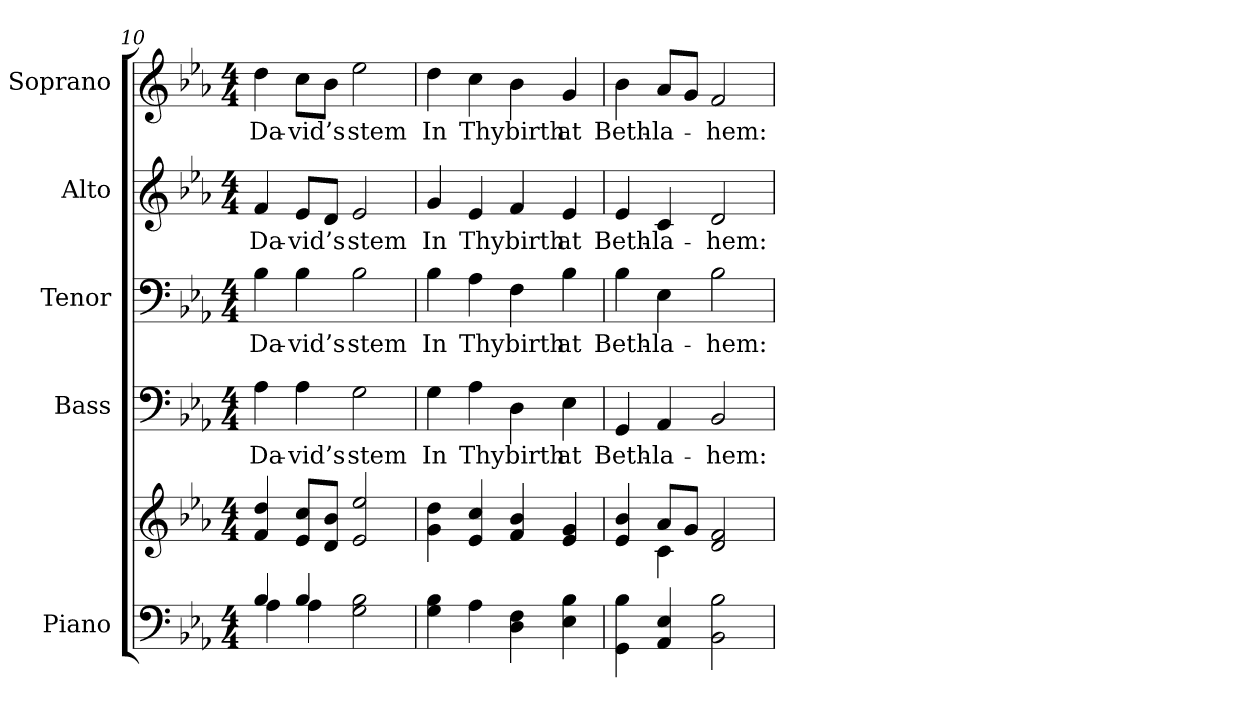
**kern	**kern	**kern	**text	**kern	**text	**kern	**text	**kern	**text
*part5	*part5	*part4	*part4	*part3	*part3	*part2	*part2	*part1	*part1
*staff6	*staff5	*staff4	*staff4	*staff3	*staff3	*staff2	*staff2	*staff1	*staff1
*I"Piano	*	*I"Bass	*	*I"Tenor	*	*I"Alto	*	*I"Soprano	*
*I'Pno.	*	*I'B.	*	*I'T.	*	*I'A.	*	*I'S.	*
!!LO:PB:g=z
*clefF4	*clefG2	*clefF4	*	*clefF4	*	*clefG2	*	*clefG2	*
*k[b-e-a-]	*k[b-e-a-]	*k[b-e-a-]	*	*k[b-e-a-]	*	*k[b-e-a-]	*	*k[b-e-a-]	*
*E-:	*E-:	*E-:	*	*E-:	*	*E-:	*	*E-:	*
*M4/4	*M4/4	*M4/4	*	*M4/4	*	*M4/4	*	*M4/4	*
=10	=10	=10	=10	=10	=10	=10	=10	=10	=10
*^	*	*	*	*	*	*	*	*	*
!	!	!	!	!LO:LY:b:color=#000000	!	!	!	!	!	!
!	!	!	!	!	!	!LO:LY:b:color=#000000	!	!	!	!
!	!	!	!	!	!	!	!	!LO:LY:b:color=#000000	!	!
!	!	!	!	!	!	!	!	!	!	!LO:LY:b:color=#000000
4B-i/	4A-i\	4fi/ 4ddi	4A-i\	Da-	4B-i\	Da-	4fi/	Da-	4ddi\	Da-
!	!	!	!	!LO:LY:b:color=#000000	!	!	!	!	!	!
!	!	!	!	!	!	!LO:LY:b:color=#000000	!	!	!	!
!	!	!	!	!	!	!	!	!LO:LY:b:color=#000000	!	!
!	!	!	!	!	!	!	!	!	!	!LO:LY:b:color=#000000
4B-i/	4A-i\	8e-i/ 8cciL	4A-i\	-vid’s	4B-i\	-vid’s	8e-i/L	-vid’s	8cci\L	-vid’s
.	.	8di/ 8b-iJ	.	.	.	.	8di/J	.	8b-i\J	.
!	!	!	!	!LO:LY:b:color=#000000	!	!	!	!	!	!
!	!	!	!	!	!	!LO:LY:b:color=#000000	!	!	!	!
!	!	!	!	!	!	!	!	!LO:LY:b:color=#000000	!	!
!	!	!	!	!	!	!	!	!	!	!LO:LY:b:color=#000000
2Gi\ 2B-i	2ryy	2e-i/ 2ee-i	2Gi\	stem	2B-i\	stem	2e-i/	stem	2ee-i\	stem
*v	*v	*	*	*	*	*	*	*	*	*
=11	=11	=11	=11	=11	=11	=11	=11	=11	=11
*^	*	*	*	*	*	*	*	*	*
!	!	!	!	!LO:LY:b:color=#000000	!	!	!	!	!	!
*v	*v	*	*	*	*	*	*	*	*	*
*^	*	*	*	*	*	*	*	*	*
!	!	!	!	!	!	!LO:LY:b:color=#000000	!	!	!	!
*v	*v	*	*	*	*	*	*	*	*	*
*^	*	*	*	*	*	*	*	*	*
!	!	!	!	!	!	!	!	!LO:LY:b:color=#000000	!	!
*v	*v	*	*	*	*	*	*	*	*	*
*^	*	*	*	*	*	*	*	*	*
!	!	!	!	!	!	!	!	!	!	!LO:LY:b:color=#000000
*v	*v	*	*	*	*	*	*	*	*	*
4Gi\ 4B-i	4gi\ 4ddi	4Gi\	In	4B-i\	In	4gi/	In	4ddi\	In
!	!	!	!LO:LY:b:color=#000000	!	!	!	!	!	!
!	!	!	!	!	!LO:LY:b:color=#000000	!	!	!	!
!	!	!	!	!	!	!	!LO:LY:b:color=#000000	!	!
!	!	!	!	!	!	!	!	!	!LO:LY:b:color=#000000
4A-i\	4e-i/ 4cci	4A-i\	Thy	4A-i\	Thy	4e-i/	Thy	4cci\	Thy
!	!	!	!LO:LY:b:color=#000000	!	!	!	!	!	!
!	!	!	!	!	!LO:LY:b:color=#000000	!	!	!	!
!	!	!	!	!	!	!	!LO:LY:b:color=#000000	!	!
!	!	!	!	!	!	!	!	!	!LO:LY:b:color=#000000
4Di\ 4Fi	4fi/ 4b-i	4Di\	birth	4Fi\	birth	4fi/	birth	4b-i\	birth
!	!	!	!LO:LY:b:color=#000000	!	!	!	!	!	!
!	!	!	!	!	!LO:LY:b:color=#000000	!	!	!	!
!	!	!	!	!	!	!	!LO:LY:b:color=#000000	!	!
!	!	!	!	!	!	!	!	!	!LO:LY:b:color=#000000
4E-i\ 4B-i	4e-i/ 4gi	4E-i\	at	4B-i\	at	4e-i/	at	4gi/	at
=12	=12	=12	=12	=12	=12	=12	=12	=12	=12
*	*^	*	*	*	*	*	*	*	*
!	!	!	!	!LO:LY:b:color=#000000	!	!	!	!	!	!
!	!	!	!	!	!	!LO:LY:b:color=#000000	!	!	!	!
!	!	!	!	!	!	!	!	!LO:LY:b:color=#000000	!	!
!	!	!	!	!	!	!	!	!	!	!LO:LY:b:color=#000000
4GGi\ 4B-i	4e-i/ 4b-i	4ryy	4GGi/	Beth-	4B-i\	Beth-	4e-i/	Beth-	4b-i\	Beth-
!	!	!	!	!LO:LY:b:color=#000000	!	!	!	!	!	!
!	!	!	!	!	!	!LO:LY:b:color=#000000	!	!	!	!
!	!	!	!	!	!	!	!	!LO:LY:b:color=#000000	!	!
!	!	!	!	!	!	!	!	!	!	!LO:LY:b:color=#000000
4AA-i/ 4E-i	8a-i/L	4ci\	4AA-i/	-la-	4E-i\	-la-	4ci/	-la-	8a-i/L	-la-
.	8gi/J	.	.	.	.	.	.	.	8gi/J	.
!	!	!	!	!LO:LY:b:color=#000000	!	!	!	!	!	!
!	!	!	!	!	!	!LO:LY:b:color=#000000	!	!	!	!
!	!	!	!	!	!	!	!	!LO:LY:b:color=#000000	!	!
!	!	!	!	!	!	!	!	!	!	!LO:LY:b:color=#000000
2BB-i\ 2B-i	2di/ 2fi	2ryy	2BB-i/	-hem:	2B-i\	-hem:	2di/	-hem:	2fi/	-hem:
*	*v	*v	*	*	*	*	*	*	*	*
=	=	=	=	=	=	=	=	=	=
*-	*-	*-	*-	*-	*-	*-	*-	*-	*-
